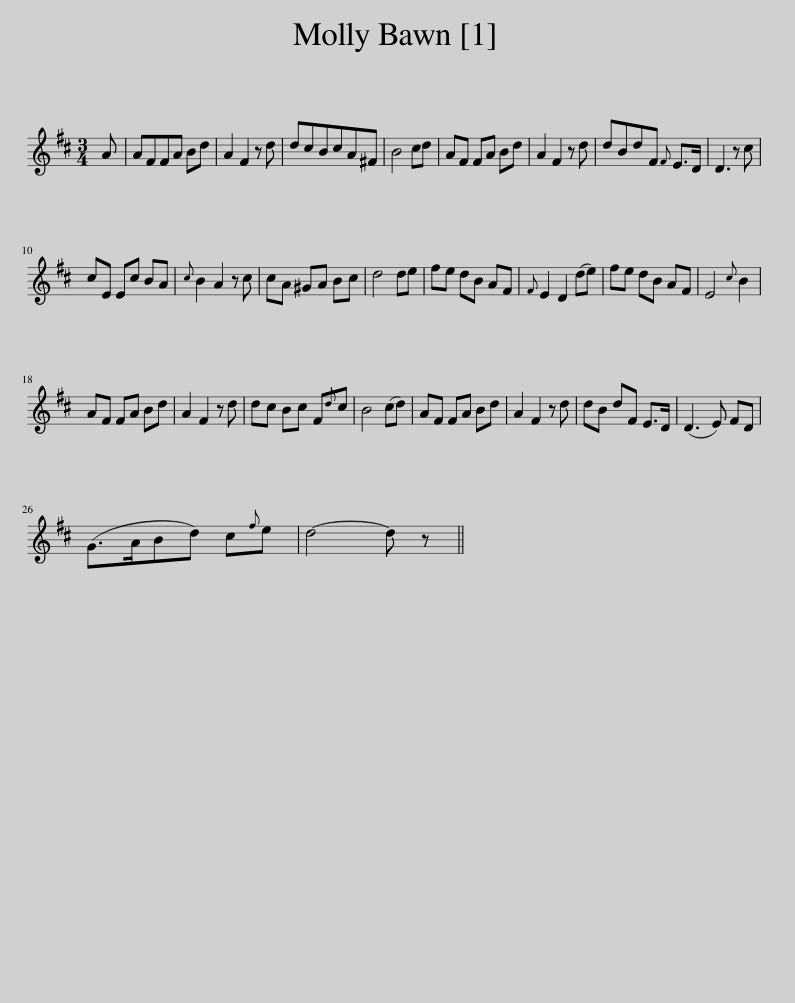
X:1
L:1/8
M:3/4
I:linebreak $
K:D
V:1 treble
V:1
 A | AFFA Bd | A2 F2 z d | dcBcA^F | B4 cd | %5
 AF FA Bd | A2 F2 z d | dBdF{F} E>D | D3 z c |$ cE Ec BA | %10
{c} B2 A2 z c | cA ^GA Bc | d4 de | fe dB AF |{F} E2 D2 (de) | %15
 fe dB AF | E4{c} B2 |$ AF FA Bd | A2 F2 z d | dc Bc F{d}c | %20
 B4 (cd) | AF FA Bd | A2 F2 z d | dB dF E>D | (D3 E) FD |$ %25
 (G>ABd) c{f}e | d4- d z || %27
